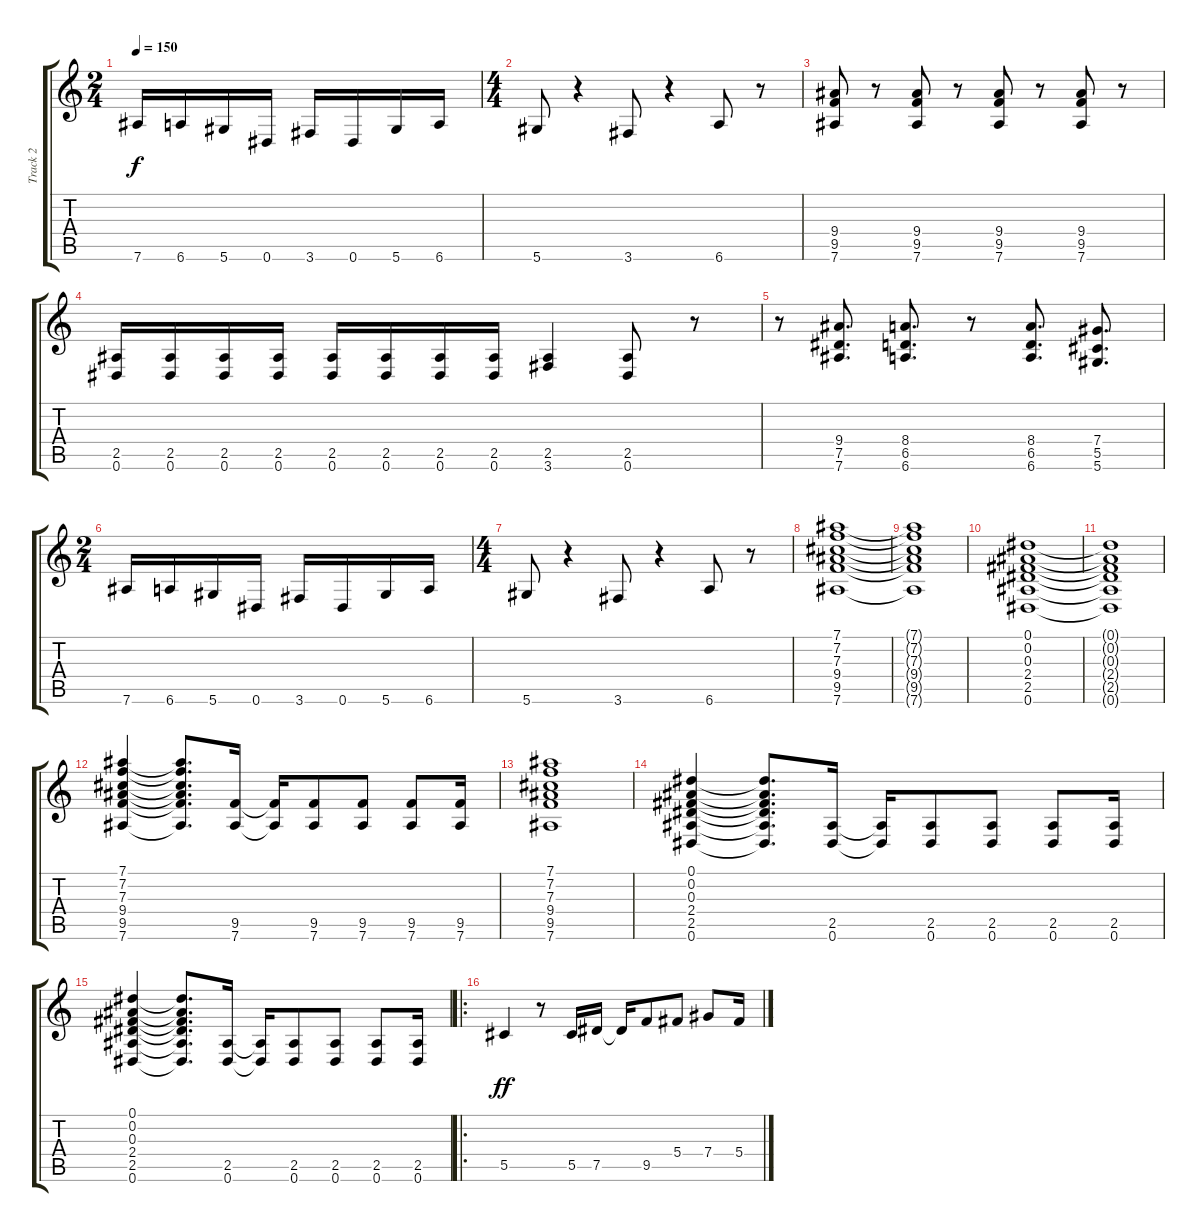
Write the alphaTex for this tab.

\track ("Track 2" "Track 2") {instrument acousticguitarsteel}
\staff {score tabs}
\tuning (Eb4 Bb3 Gb3 Db3 Ab2 Eb2) {hide}
\ts (2 4)
\tempo 150
\clef g2
\ks c
7.6.16{dy f} 6.6.16 5.6.16 0.6.16 3.6.16 0.6.16 5.6.16 6.6.16 |
\ts (4 4)
5.6.8 r.4 3.6.8 r.4 6.6.8 r.8 |
(9.4 9.5 7.6).8 r.8 (9.4 9.5 7.6).8 r.8 (9.4 9.5 7.6).8 r.8 (9.4 9.5 7.6).8 r.8 |
(2.5 0.6).16 (2.5 0.6).16 (2.5 0.6).16 (2.5 0.6).16 (2.5 0.6).16 (2.5 0.6).16 (2.5 0.6).16 (2.5 0.6).16 (2.5 3.6).4 (2.5 0.6).8 r.8 |
r.8 (9.4 7.5 7.6).8{d} (8.4 6.5 6.6).8{d} r.8 (8.4 6.5 6.6).8{d} (7.4 5.5 5.6).8{d} |
\ts (2 4)
7.6.16 6.6.16 5.6.16 0.6.16 3.6.16 0.6.16 5.6.16 6.6.16 |
\ts (4 4)
5.6.8 r.4 3.6.8 r.4 6.6.8 r.8 |
(7.1 7.2 7.3 9.4 9.5 7.6).1 |
(7.1{t} 7.2{t} 7.3{t} 9.4{t} 9.5{t} 7.6{t}).1 |
(0.1 0.2 0.3 2.4 2.5 0.6).1 |
(0.1{t} 0.2{t} 0.3{t} 2.4{t} 2.5{t} 0.6{t}).1 |
(7.1 7.2 7.3 9.4 9.5 7.6).4 (7.1{t} 7.2{t} 7.3{t} 9.4{t} 9.5{t} 7.6{t}).8{d} (9.5 7.6).16 (9.5{t} 7.6{t}).16 (9.5 7.6).8 (9.5 7.6).8 (9.5 7.6).8 (9.5 7.6).16 |
(7.1 7.2 7.3 9.4 9.5 7.6).1 |
(0.1 0.2 0.3 2.4 2.5 0.6).4 (0.1{t} 0.2{t} 0.3{t} 2.4{t} 2.5{t} 0.6{t}).8{d} (2.5 0.6).16 (2.5{t} 0.6{t}).16 (2.5 0.6).8 (2.5 0.6).8 (2.5 0.6).8 (2.5 0.6).16 |
(0.1 0.2 0.3 2.4 2.5 0.6).4 (0.1{t} 0.2{t} 0.3{t} 2.4{t} 2.5{t} 0.6{t}).8{d} (2.5 0.6).16 (2.5{t} 0.6{t}).16 (2.5 0.6).8 (2.5 0.6).8 (2.5 0.6).8 (2.5 0.6).16 |
\ro
5.5.4{dy ff} r.8 5.5.16 7.5.16 7.5{t}.16 9.5.8 5.4.8 7.4.8 5.4.16
